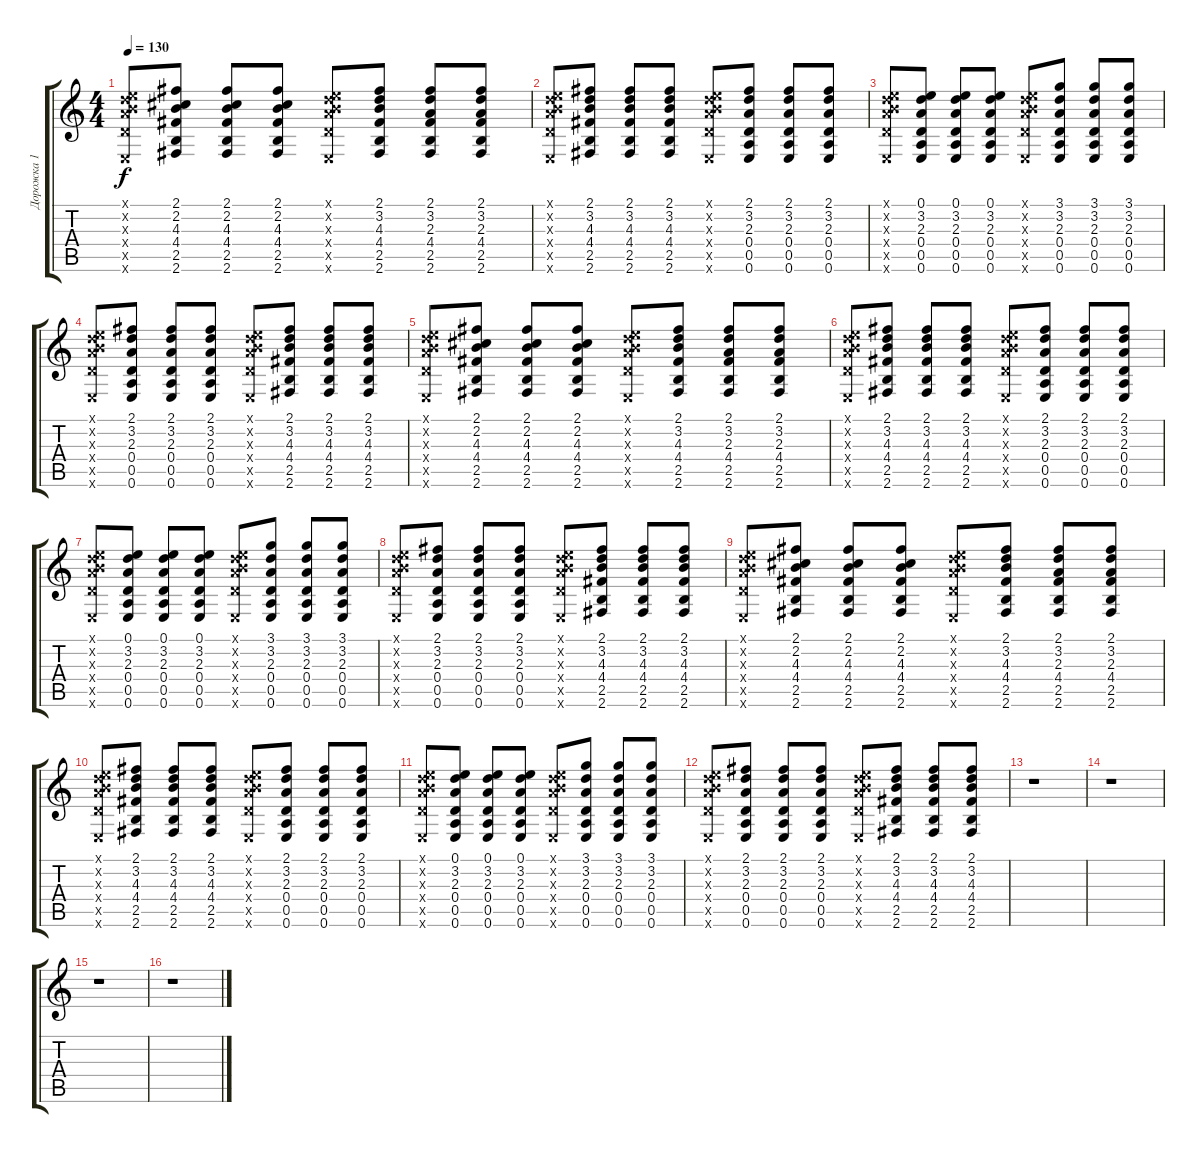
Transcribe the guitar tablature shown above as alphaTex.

\track ("Дорожка 1" "Дорожка 1") {instrument electricguitarmuted}
\staff {score tabs}
\tuning (E4 B3 G3 D3 A2 E2) {hide}
\ts (4 4)
\tempo 130
\clef g2
\ks c
(0.1{x} 0.2{x} 7.3{x} 7.4{x} 5.5{x} 0.6{x}).8{dy f} (2.1 2.2 4.3 4.4 2.5 2.6).8 (2.1 2.2 4.3 4.4 2.5 2.6).8 (2.1 2.2 4.3 4.4 2.5 2.6).8 (0.1{x} 0.2{x} 7.3{x} 7.4{x} 5.5{x} 0.6{x}).8 (2.1 3.2 4.3 4.4 2.5 2.6).8 (2.1 3.2 2.3 4.4 2.5 2.6).8 (2.1 3.2 2.3 4.4 2.5 2.6).8 |
(0.1{x} 0.2{x} 7.3{x} 7.4{x} 5.5{x} 0.6{x}).8 (2.1 3.2 4.3 4.4 2.5 2.6).8 (2.1 3.2 4.3 4.4 2.5 2.6).8 (2.1 3.2 4.3 4.4 2.5 2.6).8 (0.1{x} 0.2{x} 7.3{x} 7.4{x} 5.5{x} 0.6{x}).8 (2.1 3.2 2.3 0.4 0.5 0.6).8 (2.1 3.2 2.3 0.4 0.5 0.6).8 (2.1 3.2 2.3 0.4 0.5 0.6).8 |
(0.1{x} 0.2{x} 7.3{x} 7.4{x} 5.5{x} 0.6{x}).8 (0.1 3.2 2.3 0.4 0.5 0.6).8 (0.1 3.2 2.3 0.4 0.5 0.6).8 (0.1 3.2 2.3 0.4 0.5 0.6).8 (0.1{x} 0.2{x} 7.3{x} 7.4{x} 5.5{x} 0.6{x}).8 (3.1 3.2 2.3 0.4 0.5 0.6).8 (3.1 3.2 2.3 0.4 0.5 0.6).8 (3.1 3.2 2.3 0.4 0.5 0.6).8 |
(0.1{x} 0.2{x} 7.3{x} 7.4{x} 5.5{x} 0.6{x}).8 (2.1 3.2 2.3 0.4 0.5 0.6).8 (2.1 3.2 2.3 0.4 0.5 0.6).8 (2.1 3.2 2.3 0.4 0.5 0.6).8 (0.1{x} 0.2{x} 7.3{x} 7.4{x} 5.5{x} 0.6{x}).8 (2.1 3.2 4.3 4.4 2.5 2.6).8 (2.1 3.2 4.3 4.4 2.5 2.6).8 (2.1 3.2 4.3 4.4 2.5 2.6).8 |
(0.1{x} 0.2{x} 7.3{x} 7.4{x} 5.5{x} 0.6{x}).8 (2.1 2.2 4.3 4.4 2.5 2.6).8 (2.1 2.2 4.3 4.4 2.5 2.6).8 (2.1 2.2 4.3 4.4 2.5 2.6).8 (0.1{x} 0.2{x} 7.3{x} 7.4{x} 5.5{x} 0.6{x}).8 (2.1 3.2 4.3 4.4 2.5 2.6).8 (2.1 3.2 2.3 4.4 2.5 2.6).8 (2.1 3.2 2.3 4.4 2.5 2.6).8 |
(0.1{x} 0.2{x} 7.3{x} 7.4{x} 5.5{x} 0.6{x}).8 (2.1 3.2 4.3 4.4 2.5 2.6).8 (2.1 3.2 4.3 4.4 2.5 2.6).8 (2.1 3.2 4.3 4.4 2.5 2.6).8 (0.1{x} 0.2{x} 7.3{x} 7.4{x} 5.5{x} 0.6{x}).8 (2.1 3.2 2.3 0.4 0.5 0.6).8 (2.1 3.2 2.3 0.4 0.5 0.6).8 (2.1 3.2 2.3 0.4 0.5 0.6).8 |
(0.1{x} 0.2{x} 7.3{x} 7.4{x} 5.5{x} 0.6{x}).8 (0.1 3.2 2.3 0.4 0.5 0.6).8 (0.1 3.2 2.3 0.4 0.5 0.6).8 (0.1 3.2 2.3 0.4 0.5 0.6).8 (0.1{x} 0.2{x} 7.3{x} 7.4{x} 5.5{x} 0.6{x}).8 (3.1 3.2 2.3 0.4 0.5 0.6).8 (3.1 3.2 2.3 0.4 0.5 0.6).8 (3.1 3.2 2.3 0.4 0.5 0.6).8 |
(0.1{x} 0.2{x} 7.3{x} 7.4{x} 5.5{x} 0.6{x}).8 (2.1 3.2 2.3 0.4 0.5 0.6).8 (2.1 3.2 2.3 0.4 0.5 0.6).8 (2.1 3.2 2.3 0.4 0.5 0.6).8 (0.1{x} 0.2{x} 7.3{x} 7.4{x} 5.5{x} 0.6{x}).8 (2.1 3.2 4.3 4.4 2.5 2.6).8 (2.1 3.2 4.3 4.4 2.5 2.6).8 (2.1 3.2 4.3 4.4 2.5 2.6).8 |
(0.1{x} 0.2{x} 7.3{x} 7.4{x} 5.5{x} 0.6{x}).8 (2.1 2.2 4.3 4.4 2.5 2.6).8 (2.1 2.2 4.3 4.4 2.5 2.6).8 (2.1 2.2 4.3 4.4 2.5 2.6).8 (0.1{x} 0.2{x} 7.3{x} 7.4{x} 5.5{x} 0.6{x}).8 (2.1 3.2 4.3 4.4 2.5 2.6).8 (2.1 3.2 2.3 4.4 2.5 2.6).8 (2.1 3.2 2.3 4.4 2.5 2.6).8 |
(0.1{x} 0.2{x} 7.3{x} 7.4{x} 5.5{x} 0.6{x}).8 (2.1 3.2 4.3 4.4 2.5 2.6).8 (2.1 3.2 4.3 4.4 2.5 2.6).8 (2.1 3.2 4.3 4.4 2.5 2.6).8 (0.1{x} 0.2{x} 7.3{x} 7.4{x} 5.5{x} 0.6{x}).8 (2.1 3.2 2.3 0.4 0.5 0.6).8 (2.1 3.2 2.3 0.4 0.5 0.6).8 (2.1 3.2 2.3 0.4 0.5 0.6).8 |
(0.1{x} 0.2{x} 7.3{x} 7.4{x} 5.5{x} 0.6{x}).8 (0.1 3.2 2.3 0.4 0.5 0.6).8 (0.1 3.2 2.3 0.4 0.5 0.6).8 (0.1 3.2 2.3 0.4 0.5 0.6).8 (0.1{x} 0.2{x} 7.3{x} 7.4{x} 5.5{x} 0.6{x}).8 (3.1 3.2 2.3 0.4 0.5 0.6).8 (3.1 3.2 2.3 0.4 0.5 0.6).8 (3.1 3.2 2.3 0.4 0.5 0.6).8 |
(0.1{x} 0.2{x} 7.3{x} 7.4{x} 5.5{x} 0.6{x}).8 (2.1 3.2 2.3 0.4 0.5 0.6).8 (2.1 3.2 2.3 0.4 0.5 0.6).8 (2.1 3.2 2.3 0.4 0.5 0.6).8 (0.1{x} 0.2{x} 7.3{x} 7.4{x} 5.5{x} 0.6{x}).8 (2.1 3.2 4.3 4.4 2.5 2.6).8 (2.1 3.2 4.3 4.4 2.5 2.6).8 (2.1 3.2 4.3 4.4 2.5 2.6).8 |
r.1 |
r.1 |
r.1 |
r.1
